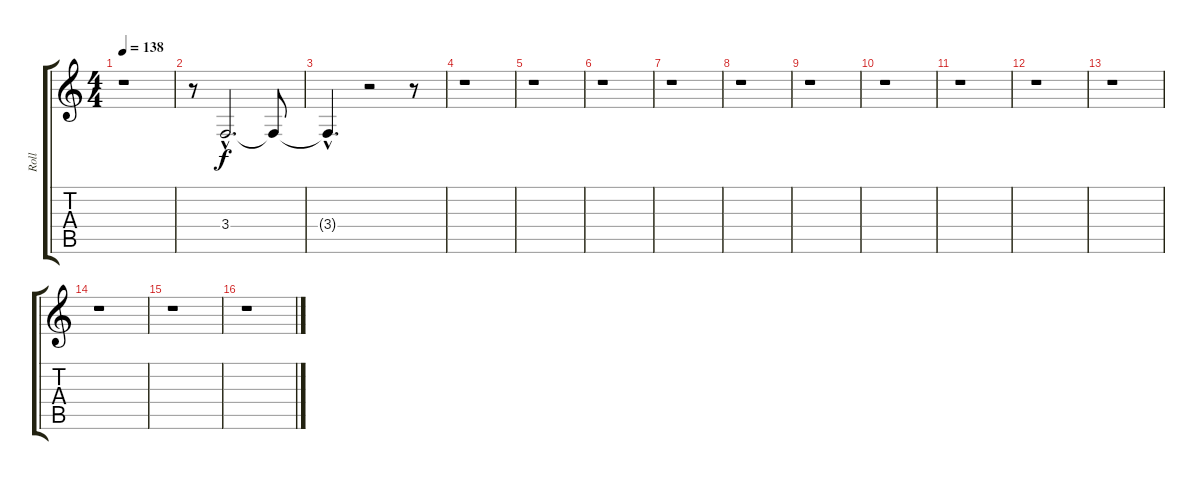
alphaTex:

\track ("Roll" "Roll") {instrument reversecymbal}
\staff {score tabs}
\tuning (E4 B3 G3 D3 A2 E2) {hide}
\ts (4 4)
\tempo 138
\clef g2
\ks c
r.1{dy f} |
r.8 3.4{hac}.2{d} 3.4{t}.8 |
3.4{hac t}.4{d} r.2 r.8 |
r.1 |
r.1 |
r.1 |
r.1 |
r.1 |
r.1 |
r.1 |
r.1 |
r.1 |
r.1 |
r.1 |
r.1 |
r.1
